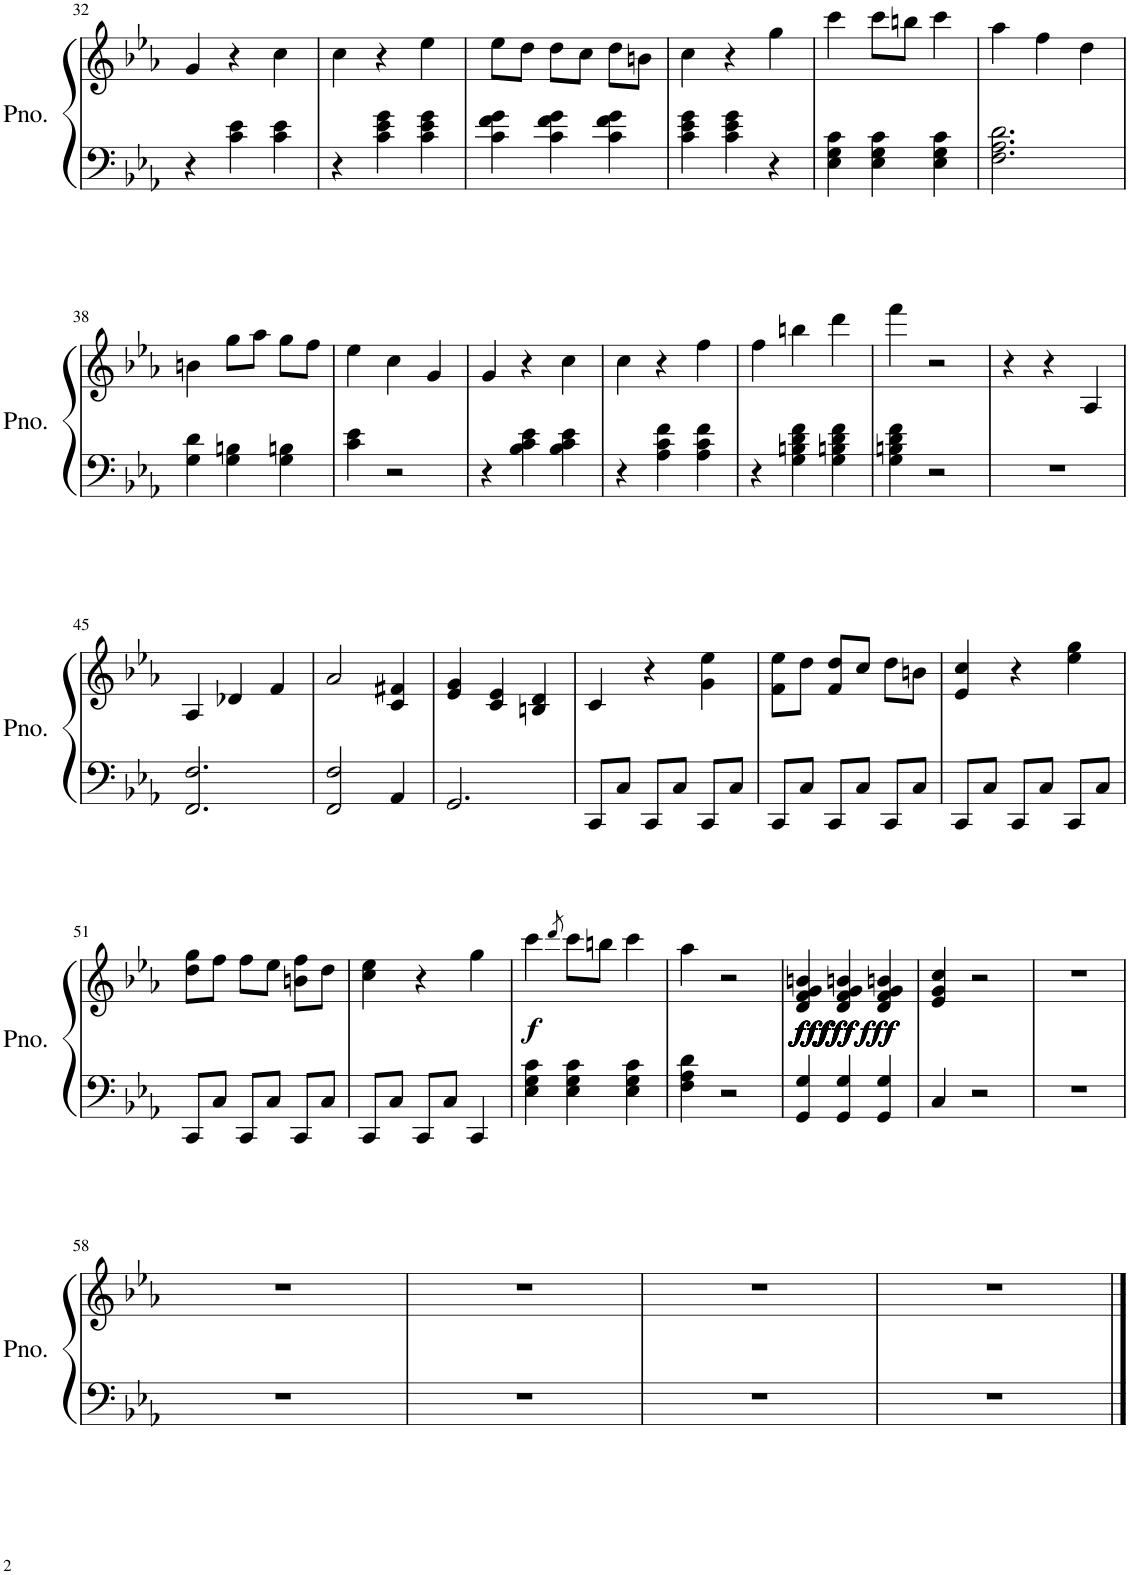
**kern	**kern	**dynam
*part1	*part1	*part1
*staff2	*staff1	*staff1/2
*I"Piano	*	*
*I'Pno.	*	*
!!LO:PB:g=z
*clefF4	*clefG2	*
*k[b-e-a-]	*k[b-e-a-]	*
*M3/4	*M3/4	*
=32	=32	=32
4r	4g/	.
4c\ 4e-\	4r	.
4c\ 4e-\	4cc\	.
=33	=33	=33
4r	4cc\	.
4c\ 4e-\ 4g\	4r	.
4c\ 4e-\ 4g\	4ee-\	.
=34	=34	=34
4c\ 4f\ 4g\	8ee-\L	.
.	8dd\J	.
4c\ 4f\ 4g\	8dd\L	.
.	8cc\J	.
4c\ 4f\ 4g\	8dd\L	.
.	8bn\J	.
=35	=35	=35
4c\ 4e-\ 4g\	4cc\	.
4c\ 4e-\ 4g\	4r	.
4r	4gg\	.
=36	=36	=36
4E-\ 4G\ 4c\	4ccc\	.
4E-\ 4G\ 4c\	8ccc\L	.
.	8bbn\J	.
4E-\ 4G\ 4c\	4ccc\	.
=37	=37	=37
2.F\ 2.A-\ 2.d\	4aa-\	.
.	4ff\	.
.	4dd\	.
!!LO:LB:g=z
=38	=38	=38
4G\ 4d\	4bn\	.
4G\ 4Bn\	8gg\L	.
.	8aa-\J	.
4G\ 4Bn\	8gg\L	.
.	8ff\J	.
=39	=39	=39
4c\ 4e-\	4ee-\	.
2r	4cc\	.
.	4g/	.
=40	=40	=40
4r	4g/	.
4B-\ 4c\ 4e-\	4r	.
4B-\ 4c\ 4e-\	4cc\	.
=41	=41	=41
4r	4cc\	.
4A-\ 4c\ 4f\	4r	.
4A-\ 4c\ 4f\	4ff\	.
=42	=42	=42
4r	4ff\	.
4G\ 4Bn\ 4d\ 4f\	4bbn\	.
4G\ 4Bn\ 4d\ 4f\	4ddd\	.
=43	=43	=43
4G\ 4Bn\ 4d\ 4f\	4fff\	.
2r	2r	.
=44	=44	=44
2.r	4r	.
.	4r	.
.	4A-/	.
!!LO:LB:g=z
=45	=45	=45
2.FF/ 2.F/	4A-/	.
.	4d-X/	.
.	4f/	.
=46	=46	=46
2FF/ 2F/	2a-/	.
4AA-/	4c/ 4f#X/	.
=47	=47	=47
2.GG/	4e-/ 4g/	.
.	4c/ 4e-/	.
.	4Bn/ 4d/	.
=48	=48	=48
8CC/L	4c/	.
8C/J	.	.
8CC/L	4r	.
8C/J	.	.
8CC/L	4g\ 4ee-\	.
8C/J	.	.
=49	=49	=49
8CC/L	8f\ 8ee-\L	.
8C/J	8dd\J	.
8CC/L	8f/ 8dd/L	.
8C/J	8cc/J	.
8CC/L	8dd\L	.
8C/J	8bn\J	.
=50	=50	=50
8CC/L	4e-/ 4cc/	.
8C/J	.	.
8CC/L	4r	.
8C/J	.	.
8CC/L	4ee-\ 4gg\	.
8C/J	.	.
!!LO:LB:g=z
=51	=51	=51
8CC/L	8dd\ 8gg\L	.
8C/J	8ff\J	.
8CC/L	8ff\L	.
8C/J	8ee-\J	.
8CC/L	8bn\ 8ff\L	.
8C/J	8dd\J	.
=52	=52	=52
8CC/L	4cc\ 4ee-\	.
8C/J	.	.
8CC/L	4r	.
8C/J	.	.
4CC/	4gg\	.
=53	=53	=53
!	!	!LO:DY:b
4E-\ 4G\ 4c\	4ccc\	f
.	8qddd/	.
4E-\ 4G\ 4c\	8ccc\L	.
.	8bbn\J	.
4E-\ 4G\ 4c\	4ccc\	.
=54	=54	=54
4F\ 4A-\ 4d\	4aa-\	.
2r	2r	.
=55	=55	=55
!	!	!LO:DY:b
!	!	!LO:DY:n=1:b
!	!	!LO:DY:n=2:b
!	!	!LO:DY:n=3:b
!	!	!LO:DY:n=4:b
!	!	!LO:DY:n=5:b
!	!	!LO:DY:n=6:b
4GG/ 4G/	4d/ 4f/ 4g/ 4bn/	fff fff fff fff fff fff fff
!	!	!LO:DY:n=7:b
!	!	!LO:DY:n=8:b
!	!	!LO:DY:n=9:b
!	!	!LO:DY:n=10:b
!	!	!LO:DY:n=11:b
!	!	!LO:DY:n=12:b
!	!	!LO:DY:n=13:b
!	!	!LO:DY:n=14:b
4GG/ 4G/	4d/ 4f/ 4g/ 4bn/	fff fff fff fff fff fff fff fff
!	!	!LO:DY:n=15:b
!	!	!LO:DY:n=16:b
!	!	!LO:DY:n=17:b
!	!	!LO:DY:n=18:b
4GG/ 4G/	4d/ 4f/ 4g/ 4bn/	fff fff fff fff
=56	=56	=56
4C/	4e-/ 4g/ 4cc/	.
2r	2r	.
=57	=57	=57
2.r	2.r	.
!!LO:LB:g=z
=58	=58	=58
2.r	2.r	.
=59	=59	=59
2.r	2.r	.
=60	=60	=60
2.r	2.r	.
=61	=61	=61
2.r	2.r	.
==	==	==
*-	*-	*-
